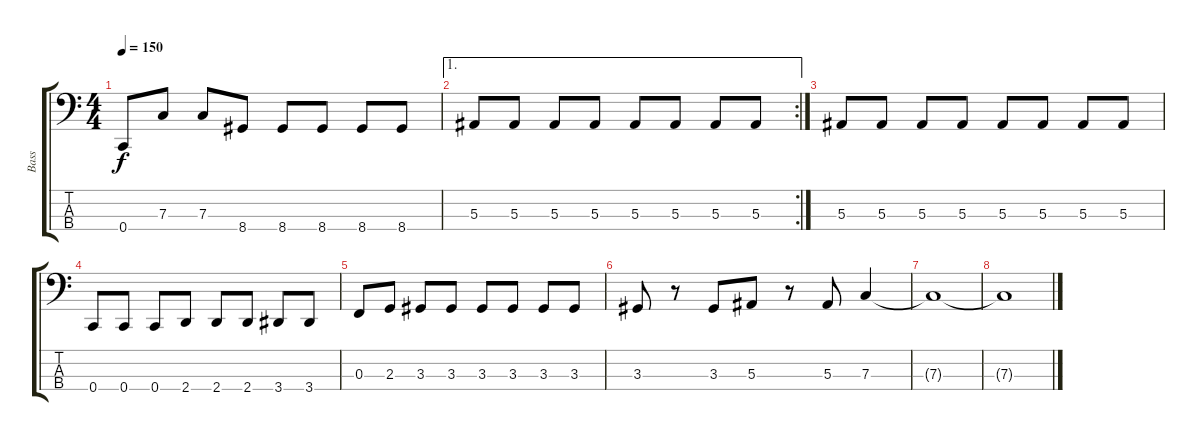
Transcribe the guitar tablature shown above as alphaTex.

\track ("Bass" "Bass") {instrument electricbassfinger}
\staff {score tabs}
\tuning (Eb2 Bb1 F1 C1) {hide}
\ts (4 4)
\tempo 150
\clef f4
\ks c
0.4.8{dy f} 7.3.8 7.3.8 8.4.8 8.4.8 8.4.8 8.4.8 8.4.8 |
\ae 1
\rc 2
5.3.8 5.3.8 5.3.8 5.3.8 5.3.8 5.3.8 5.3.8 5.3.8 |
5.3.8 5.3.8 5.3.8 5.3.8 5.3.8 5.3.8 5.3.8 5.3.8 |
0.4.8 0.4.8 0.4.8 2.4.8 2.4.8 2.4.8 3.4.8 3.4.8 |
0.3.8 2.3.8 3.3.8 3.3.8 3.3.8 3.3.8 3.3.8 3.3.8 |
3.3.8 r.8 3.3.8 5.3.8 r.8 5.3.8 7.3.4 |
7.3{t}.1 |
7.3{t}.1
